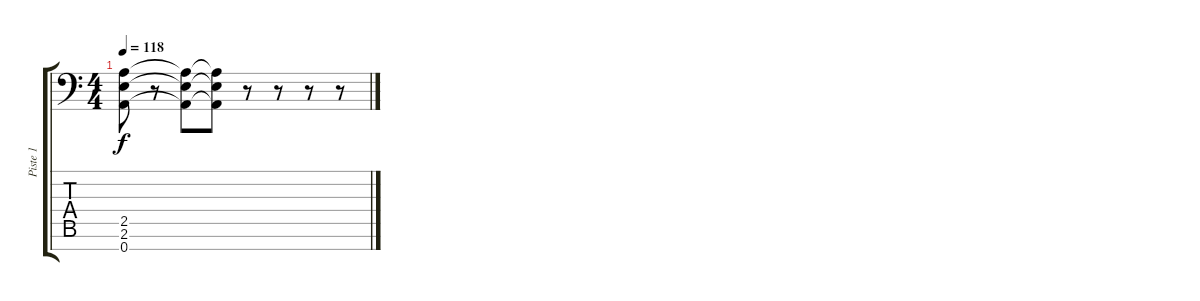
\track ("Piste 1" "Piste 1") {instrument distortionguitar}
\staff {score tabs}
\tuning (D4 A3 F3 C3 G2 D2 A1) {hide}
\ts (4 4)
\tempo 118
\clef f4
\ks c
(2.5{t} 2.6{t} 0.7{t}).8{dy f volume 13} r.8 (2.5{t} 2.6{t} 0.7{t}).8 (2.5{t} 2.6{t} 0.7{t}).8 r.8 r.8 r.8 r.8
